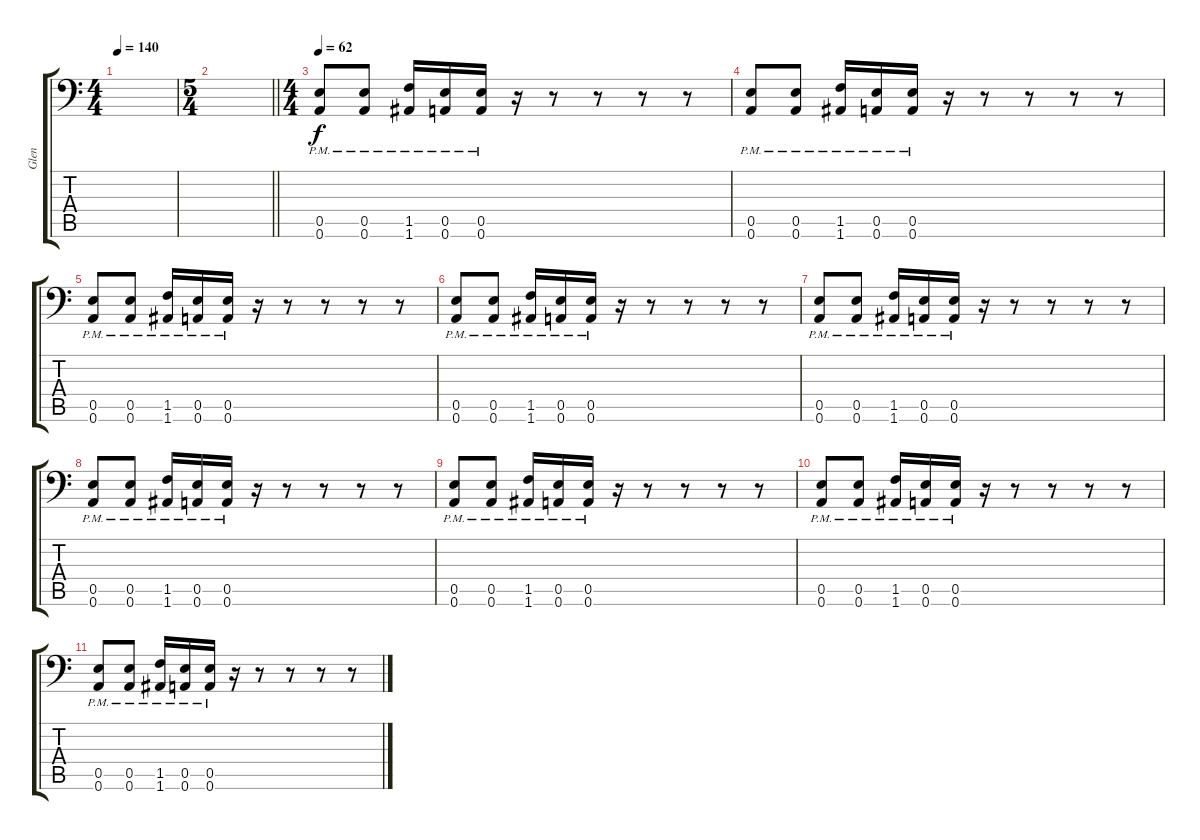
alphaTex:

\track ("Glen" "Glen") {instrument distortionguitar}
\staff {score tabs}
\tuning (B3 Gb3 D3 A2 E2 A1) {hide}
\ts (4 4)
\tempo 140
\clef f4
\ks c
|
\ts (5 4)
\barLineRight lightlight
|
\ts (4 4)
\section ("" "")
\tempo 62
(0.5{pm} 0.6{pm}).8 (0.5{pm} 0.6{pm}).8 (1.5{pm} 1.6{pm}).16 (0.5{pm} 0.6{pm}).16 (0.5{pm} 0.6{pm}).16 r.16 r.8 r.8 r.8 r.8 |
(0.5{pm} 0.6{pm}).8 (0.5{pm} 0.6{pm}).8 (1.5{pm} 1.6{pm}).16 (0.5{pm} 0.6{pm}).16 (0.5{pm} 0.6{pm}).16 r.16 r.8 r.8 r.8 r.8 |
(0.5{pm} 0.6{pm}).8 (0.5{pm} 0.6{pm}).8 (1.5{pm} 1.6{pm}).16 (0.5{pm} 0.6{pm}).16 (0.5{pm} 0.6{pm}).16 r.16 r.8 r.8 r.8 r.8 |
(0.5{pm} 0.6{pm}).8 (0.5{pm} 0.6{pm}).8 (1.5{pm} 1.6{pm}).16 (0.5{pm} 0.6{pm}).16 (0.5{pm} 0.6{pm}).16 r.16 r.8 r.8 r.8 r.8 |
(0.5{pm} 0.6{pm}).8 (0.5{pm} 0.6{pm}).8 (1.5{pm} 1.6{pm}).16 (0.5{pm} 0.6{pm}).16 (0.5{pm} 0.6{pm}).16 r.16 r.8 r.8 r.8 r.8 |
(0.5{pm} 0.6{pm}).8 (0.5{pm} 0.6{pm}).8 (1.5{pm} 1.6{pm}).16 (0.5{pm} 0.6{pm}).16 (0.5{pm} 0.6{pm}).16 r.16 r.8 r.8 r.8 r.8 |
(0.5{pm} 0.6{pm}).8 (0.5{pm} 0.6{pm}).8 (1.5{pm} 1.6{pm}).16 (0.5{pm} 0.6{pm}).16 (0.5{pm} 0.6{pm}).16 r.16 r.8 r.8 r.8 r.8 |
(0.5{pm} 0.6{pm}).8 (0.5{pm} 0.6{pm}).8 (1.5{pm} 1.6{pm}).16 (0.5{pm} 0.6{pm}).16 (0.5{pm} 0.6{pm}).16 r.16 r.8 r.8 r.8 r.8 |
(0.5{pm} 0.6{pm}).8 (0.5{pm} 0.6{pm}).8 (1.5{pm} 1.6{pm}).16 (0.5{pm} 0.6{pm}).16 (0.5{pm} 0.6{pm}).16 r.16 r.8 r.8 r.8 r.8
